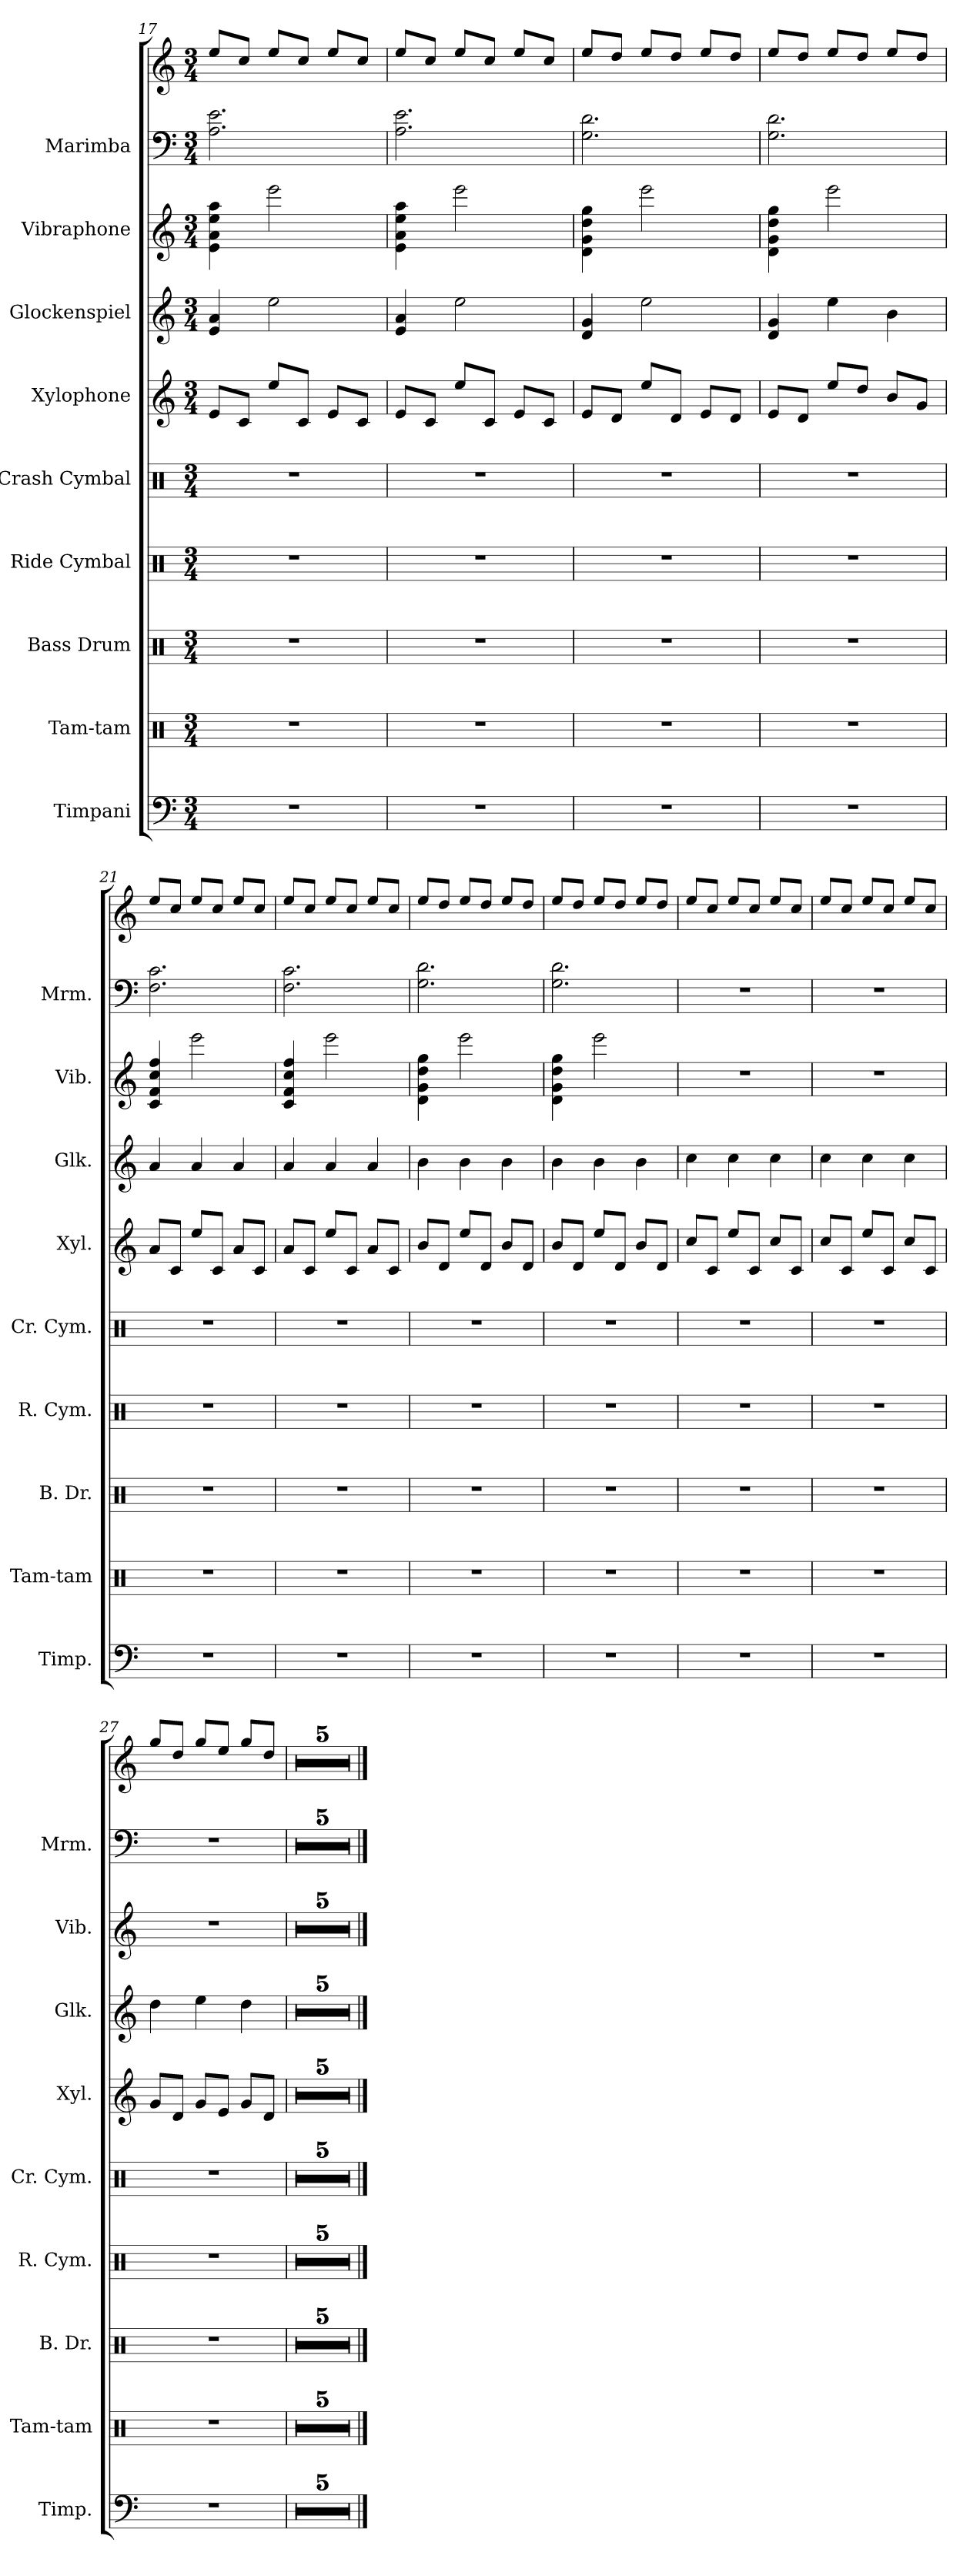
**kern	**kern	**kern	**kern	**kern	**kern	**kern	**kern	**kern	**kern
*part9	*part8	*part7	*part6	*part5	*part4	*part3	*part2	*part1	*part1
*staff10	*staff9	*staff8	*staff7	*staff6	*staff5	*staff4	*staff3	*staff2	*staff1
*I"Timpani	*I"Tam-tam	*I"Bass Drum	*I"Ride Cymbal	*I"Crash Cymbal	*I"Xylophone	*I"Glockenspiel	*I"Vibraphone	*I"Marimba	*
*I'Timp.	*I'Tam-tam	*I'B. Dr.	*I'R. Cym.	*I'Cr. Cym.	*I'Xyl.	*I'Glk.	*I'Vib.	*I'Mrm.	*
*clefF4	*clefX	*clefX	*clefX	*clefX	*clefG2	*clefG2	*clefG2	*clefF4	*clefG2
*	*	*	*	*	*ITrd-7c-12	*ITrd-14c-24	*	*	*
*k[]	*k[]	*k[]	*k[]	*k[]	*k[]	*k[]	*k[]	*k[]	*k[]
*M3/4	*M3/4	*M3/4	*M3/4	*M3/4	*M3/4	*M3/4	*M3/4	*M3/4	*M3/4
=17	=17	=17	=17	=17	=17	=17	=17	=17	=17
2.r	2.r	2.r	2.r	2.r	8ee/L	4eee/ 4aaa/	4e\ 4a\ 4ee\ 4aa\	2.A\ 2.e\	8ee/L
.	.	.	.	.	8cc/J	.	.	.	8cc/J
.	.	.	.	.	8eee/L	2eeee\	2eee\	.	8ee/L
.	.	.	.	.	8cc/J	.	.	.	8cc/J
.	.	.	.	.	8ee/L	.	.	.	8ee/L
.	.	.	.	.	8cc/J	.	.	.	8cc/J
!!LO:PB:g=z
=18	=18	=18	=18	=18	=18	=18	=18	=18	=18
2.r	2.r	2.r	2.r	2.r	8ee/L	4eee/ 4aaa/	4e\ 4a\ 4ee\ 4aa\	2.A\ 2.e\	8ee/L
.	.	.	.	.	8cc/J	.	.	.	8cc/J
.	.	.	.	.	8eee/L	2eeee\	2eee\	.	8ee/L
.	.	.	.	.	8cc/J	.	.	.	8cc/J
.	.	.	.	.	8ee/L	.	.	.	8ee/L
.	.	.	.	.	8cc/J	.	.	.	8cc/J
=19	=19	=19	=19	=19	=19	=19	=19	=19	=19
2.r	2.r	2.r	2.r	2.r	8ee/L	4ddd/ 4ggg/	4d\ 4g\ 4dd\ 4gg\	2.G\ 2.d\	8ee/L
.	.	.	.	.	8dd/J	.	.	.	8dd/J
.	.	.	.	.	8eee/L	2eeee\	2eee\	.	8ee/L
.	.	.	.	.	8dd/J	.	.	.	8dd/J
.	.	.	.	.	8ee/L	.	.	.	8ee/L
.	.	.	.	.	8dd/J	.	.	.	8dd/J
=20	=20	=20	=20	=20	=20	=20	=20	=20	=20
2.r	2.r	2.r	2.r	2.r	8ee/L	4ddd/ 4ggg/	4d\ 4g\ 4dd\ 4gg\	2.G\ 2.d\	8ee/L
.	.	.	.	.	8dd/J	.	.	.	8dd/J
.	.	.	.	.	8eee/L	4eeee\	2eee\	.	8ee/L
.	.	.	.	.	8ddd/J	.	.	.	8dd/J
.	.	.	.	.	8bb/L	4bbb\	.	.	8ee/L
.	.	.	.	.	8gg/J	.	.	.	8dd/J
=21	=21	=21	=21	=21	=21	=21	=21	=21	=21
2.r	2.r	2.r	2.r	2.r	8aa/L	4aaa/	4c/ 4f/ 4cc/ 4ff/	2.F\ 2.c\	8ee/L
.	.	.	.	.	8cc/J	.	.	.	8cc/J
.	.	.	.	.	8eee/L	4aaa/	2eee\	.	8ee/L
.	.	.	.	.	8cc/J	.	.	.	8cc/J
.	.	.	.	.	8aa/L	4aaa/	.	.	8ee/L
.	.	.	.	.	8cc/J	.	.	.	8cc/J
=22	=22	=22	=22	=22	=22	=22	=22	=22	=22
2.r	2.r	2.r	2.r	2.r	8aa/L	4aaa/	4c/ 4f/ 4cc/ 4ff/	2.F\ 2.c\	8ee/L
.	.	.	.	.	8cc/J	.	.	.	8cc/J
.	.	.	.	.	8eee/L	4aaa/	2eee\	.	8ee/L
.	.	.	.	.	8cc/J	.	.	.	8cc/J
.	.	.	.	.	8aa/L	4aaa/	.	.	8ee/L
.	.	.	.	.	8cc/J	.	.	.	8cc/J
=23	=23	=23	=23	=23	=23	=23	=23	=23	=23
2.r	2.r	2.r	2.r	2.r	8bb/L	4bbb\	4d\ 4g\ 4dd\ 4gg\	2.G\ 2.d\	8ee/L
.	.	.	.	.	8dd/J	.	.	.	8dd/J
.	.	.	.	.	8eee/L	4bbb\	2eee\	.	8ee/L
.	.	.	.	.	8dd/J	.	.	.	8dd/J
.	.	.	.	.	8bb/L	4bbb\	.	.	8ee/L
.	.	.	.	.	8dd/J	.	.	.	8dd/J
!!LO:PB:g=z
=24	=24	=24	=24	=24	=24	=24	=24	=24	=24
2.r	2.r	2.r	2.r	2.r	8bb/L	4bbb\	4d\ 4g\ 4dd\ 4gg\	2.G\ 2.d\	8ee/L
.	.	.	.	.	8dd/J	.	.	.	8dd/J
.	.	.	.	.	8eee/L	4bbb\	2eee\	.	8ee/L
.	.	.	.	.	8dd/J	.	.	.	8dd/J
.	.	.	.	.	8bb/L	4bbb\	.	.	8ee/L
.	.	.	.	.	8dd/J	.	.	.	8dd/J
=25	=25	=25	=25	=25	=25	=25	=25	=25	=25
2.r	2.r	2.r	2.r	2.r	8ccc/L	4cccc\	2.r	2.r	8ee/L
.	.	.	.	.	8cc/J	.	.	.	8cc/J
.	.	.	.	.	8eee/L	4cccc\	.	.	8ee/L
.	.	.	.	.	8cc/J	.	.	.	8cc/J
.	.	.	.	.	8ccc/L	4cccc\	.	.	8ee/L
.	.	.	.	.	8cc/J	.	.	.	8cc/J
=26	=26	=26	=26	=26	=26	=26	=26	=26	=26
2.r	2.r	2.r	2.r	2.r	8ccc/L	4cccc\	2.r	2.r	8ee/L
.	.	.	.	.	8cc/J	.	.	.	8cc/J
.	.	.	.	.	8eee/L	4cccc\	.	.	8ee/L
.	.	.	.	.	8cc/J	.	.	.	8cc/J
.	.	.	.	.	8ccc/L	4cccc\	.	.	8ee/L
.	.	.	.	.	8cc/J	.	.	.	8cc/J
=27	=27	=27	=27	=27	=27	=27	=27	=27	=27
2.r	2.r	2.r	2.r	2.r	8gg/L	4dddd\	2.r	2.r	8gg/L
.	.	.	.	.	8dd/J	.	.	.	8dd/J
.	.	.	.	.	8gg/L	4eeee\	.	.	8gg/L
.	.	.	.	.	8ee/J	.	.	.	8ee/J
.	.	.	.	.	8gg/L	4dddd\	.	.	8gg/L
.	.	.	.	.	8dd/J	.	.	.	8dd/J
=28	=28	=28	=28	=28	=28	=28	=28	=28	=28
2.r	2.r	2.r	2.r	2.r	2.r	2.r	2.r	2.r	2.r
=29	=29	=29	=29	=29	=29	=29	=29	=29	=29
2.r	2.r	2.r	2.r	2.r	2.r	2.r	2.r	2.r	2.r
=30	=30	=30	=30	=30	=30	=30	=30	=30	=30
2.r	2.r	2.r	2.r	2.r	2.r	2.r	2.r	2.r	2.r
=31	=31	=31	=31	=31	=31	=31	=31	=31	=31
2.r	2.r	2.r	2.r	2.r	2.r	2.r	2.r	2.r	2.r
=32	=32	=32	=32	=32	=32	=32	=32	=32	=32
2.r	2.r	2.r	2.r	2.r	2.r	2.r	2.r	2.r	2.r
==	==	==	==	==	==	==	==	==	==
*-	*-	*-	*-	*-	*-	*-	*-	*-	*-
